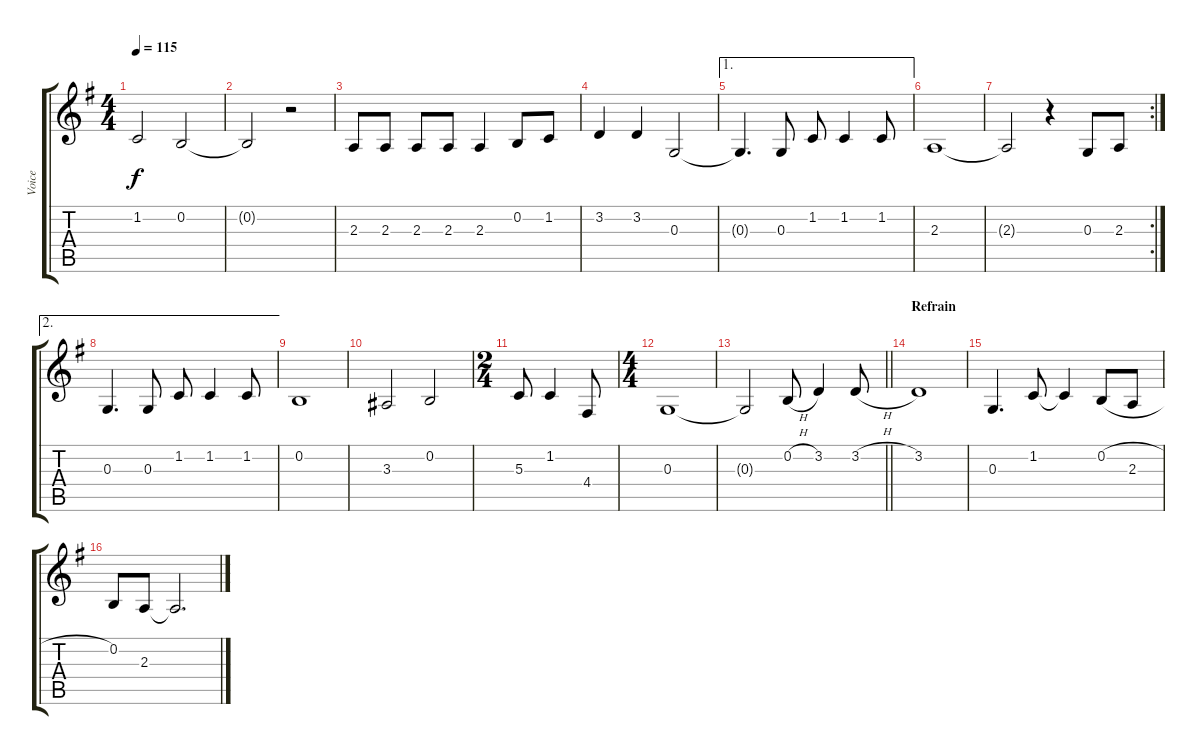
\track ("Voice" "Voice") {instrument viola}
\staff {score tabs}
\tuning (E4 B3 G3 D3 A2 E2) {hide}
\ts (4 4)
\tempo 115
\clef g2
\ks eminor
1.2.2{dy f} 0.2.2 |
0.2{t}.2 r.2 |
2.3.8 2.3.8 2.3.8 2.3.8 2.3.4 0.2.8 1.2.8 |
3.2.4 3.2.4 0.3.2 |
\ae 1
0.3{t}.4{d} 0.3.8 1.2.8 1.2.4 1.2.8 |
2.3.1 |
\rc 2
2.3{t}.2 r.4 0.3.8 2.3.8 |
\ae 2
0.3.4{d} 0.3.8 1.2.8 1.2.4 1.2.8 |
0.2.1 |
3.3.2 0.2.2 |
\ts (2 4)
5.3.8 1.2.4 4.4.8 |
\ts (4 4)
0.3.1 |
\barLineRight lightlight
0.3{t}.2 0.2{h}.8 3.2.4 3.2{h}.8 |
\section ("" "Refrain")
3.2.1 |
0.3.4{d} 1.2.8 1.2{t}.4 0.2{h}.8 2.3.8 |
0.2.8 2.3.8 2.3{t}.2{d}
